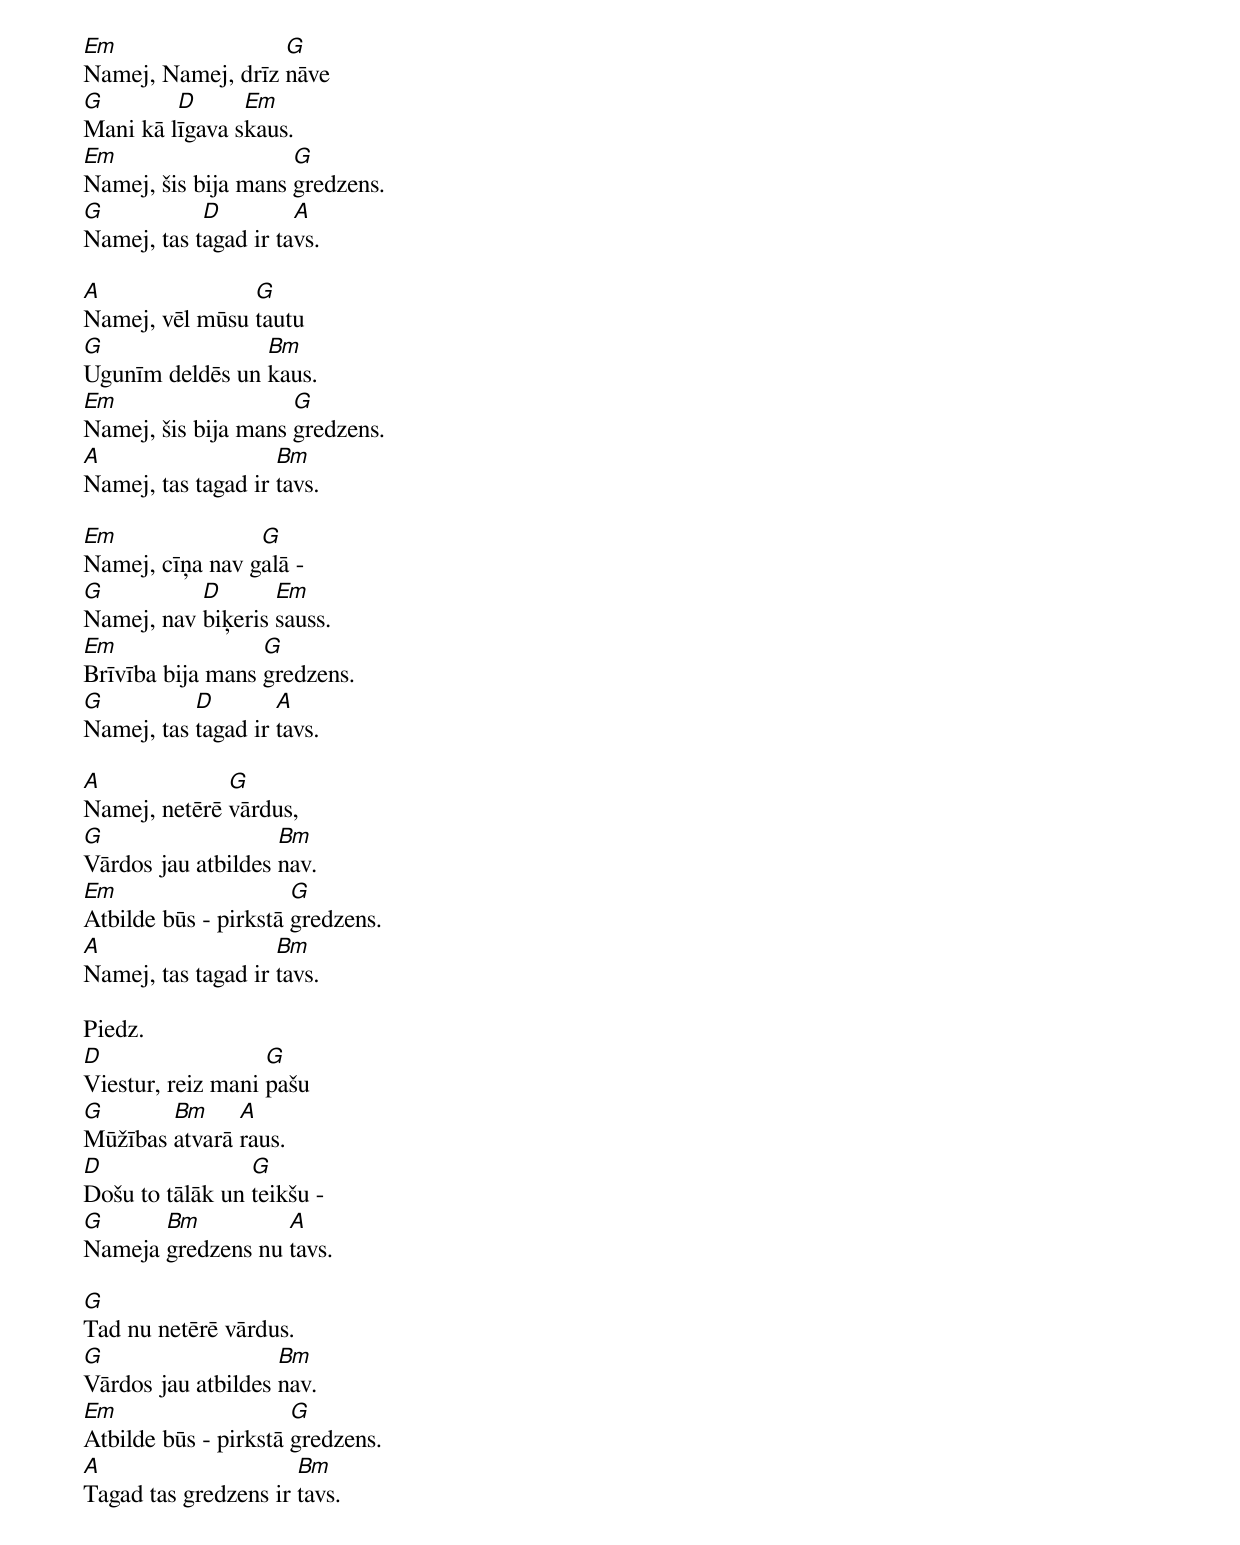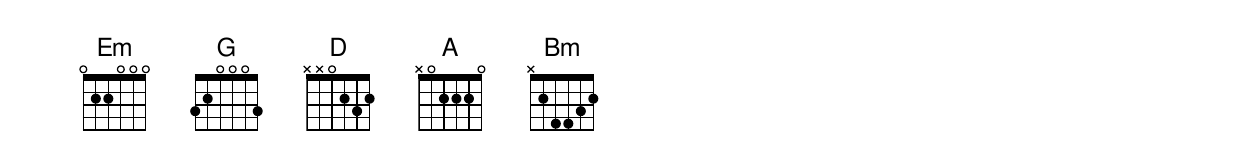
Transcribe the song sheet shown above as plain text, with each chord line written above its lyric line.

Em                 G
Namej, Namej, drīz nāve
G        D      Em
Mani kā līgava skaus.
Em                   G
Namej, šis bija mans gredzens.
G           D         A
Namej, tas tagad ir tavs.

A               G
Namej, vēl mūsu tautu
G                Bm
Ugunīm deldēs un kaus.
Em                   G
Namej, šis bija mans gredzens.
A                   Bm
Namej, tas tagad ir tavs.

Em               G
Namej, cīņa nav galā -
G          D       Em
Namej, nav biķeris sauss.
Em                G
Brīvība bija mans gredzens.
G          D        A
Namej, tas tagad ir tavs.

A             G
Namej, netērē vārdus,
G                   Bm
Vārdos jau atbildes nav.
Em                    G
Atbilde būs - pirkstā gredzens.
A                   Bm
Namej, tas tagad ir tavs.

Piedz.
D                  G
Viestur, reiz mani pašu
G       Bm     A
Mūžības atvarā raus.
D                G
Došu to tālāk un teikšu -
G      Bm          A
Nameja gredzens nu tavs.

G
Tad nu netērē vārdus.
G                   Bm
Vārdos jau atbildes nav.
Em                    G
Atbilde būs - pirkstā gredzens.
A                     Bm
Tagad tas gredzens ir tavs.
